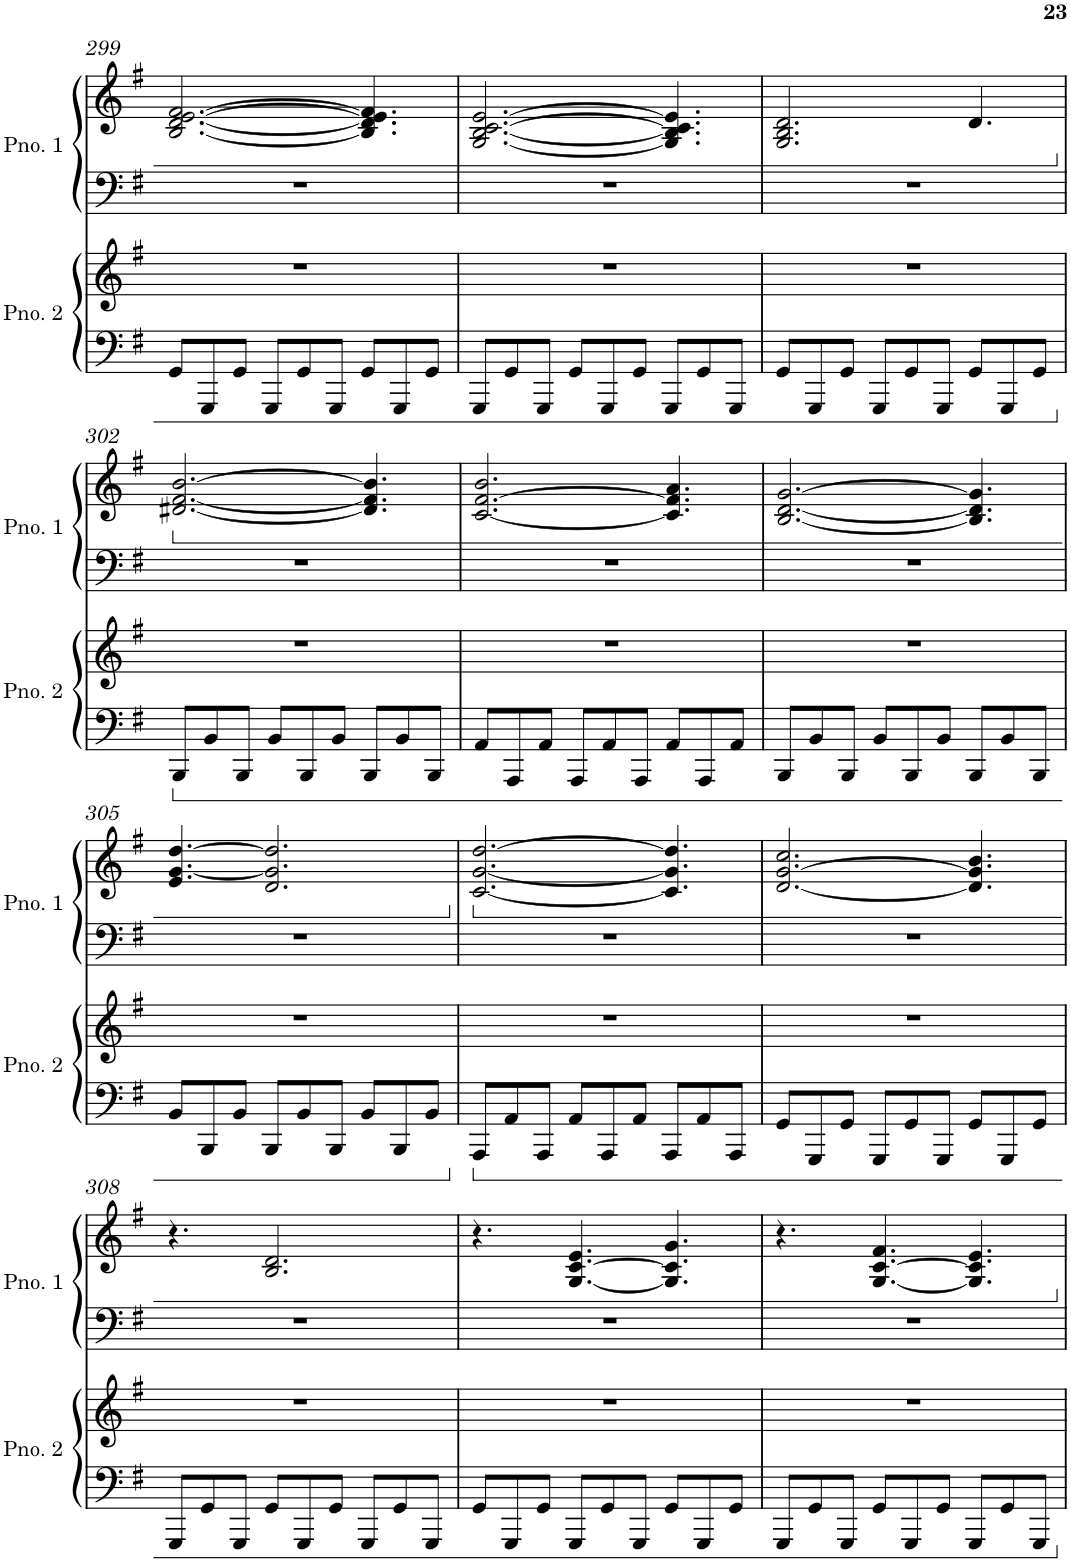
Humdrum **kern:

**kern	**kern	**kern	**kern
*part2	*part2	*part1	*part1
*staff4	*staff3	*staff2	*staff1
*I"Piano 2	*	*I"Piano 1	*
*I'Pno. 2	*	*I'Pno. 1	*
!!LO:PB:g=z
*clefF4	*clefG2	*clefF4	*clefG2
*k[f#]	*k[f#]	*k[f#]	*k[f#]
*M9/8	*M9/8	*M9/8	*M9/8
=299	=299	=299	=299
8GG/L	8%9r	8%9r	[2.B/ [2.d/ [2.e/ [2.f#/
8GGG/	.	.	.
8GG/J	.	.	.
8GGG/L	.	.	.
8GG/	.	.	.
8GGG/J	.	.	.
8GG/L	.	.	4.B/] 4.d/] 4.e/] 4.f#/]
8GGG/	.	.	.
8GG/J	.	.	.
=300	=300	=300	=300
8GGG/L	8%9r	8%9r	[2.G/ [2.B/ [2.c/ [2.e/
8GG/	.	.	.
8GGG/J	.	.	.
8GG/L	.	.	.
8GGG/	.	.	.
8GG/J	.	.	.
8GGG/L	.	.	4.G/] 4.B/] 4.c/] 4.e/]
8GG/	.	.	.
8GGG/J	.	.	.
=301	=301	=301	=301
8GG/L	8%9r	8%9r	2.G/ 2.B/ 2.d/
8GGG/	.	.	.
8GG/J	.	.	.
8GGG/L	.	.	.
8GG/	.	.	.
8GGG/J	.	.	.
8GG/L	.	.	4.d/
8GGG/	.	.	.
8GG/J	.	.	.
!!LO:LB:g=z
=302	=302	=302	=302
*	*	*	*ped
8BBB/L	8%9r	8%9r	[2.d#X/ [2.f#/ [2.b/
8BB/	.	.	.
8BBB/J	.	.	.
8BB/L	.	.	.
8BBB/	.	.	.
8BB/J	.	.	.
8BBB/L	.	.	4.d#/] 4.f#/] 4.b/]
8BB/	.	.	.
8BBB/J	.	.	.
=303	=303	=303	=303
8AA/L	8%9r	8%9r	[2.c/ [2.f#/ 2.b/
8AAA/	.	.	.
8AA/J	.	.	.
8AAA/L	.	.	.
8AA/	.	.	.
8AAA/J	.	.	.
8AA/L	.	.	4.c/] 4.f#/] 4.a/
8AAA/	.	.	.
8AA/J	.	.	.
=304	=304	=304	=304
8BBB/L	8%9r	8%9r	[2.B/ [2.d/ [2.g/
8BB/	.	.	.
8BBB/J	.	.	.
8BB/L	.	.	.
8BBB/	.	.	.
8BB/J	.	.	.
8BBB/L	.	.	4.B/] 4.d/] 4.g/]
8BB/	.	.	.
8BBB/J	.	.	.
!!LO:LB:g=z
=305	=305	=305	=305
8BB/L	8%9r	8%9r	4.e/ [4.g/ [4.dd/
8BBB/	.	.	.
8BB/J	.	.	.
8BBB/L	.	.	2.d/ 2.g/] 2.dd/]
8BB/	.	.	.
8BBB/J	.	.	.
8BB/L	.	.	.
8BBB/	.	.	.
8BB/J	.	.	.
=306	=306	=306	=306
*	*	*	*Xped
*	*	*	*ped
8AAA/L	8%9r	8%9r	[2.c/ [2.g/ [2.dd/
8AA/	.	.	.
8AAA/J	.	.	.
8AA/L	.	.	.
8AAA/	.	.	.
8AA/J	.	.	.
8AAA/L	.	.	4.c/] 4.g/] 4.dd/]
8AA/	.	.	.
8AAA/J	.	.	.
=307	=307	=307	=307
8GG/L	8%9r	8%9r	[2.d/ [2.g/ 2.cc/
8GGG/	.	.	.
8GG/J	.	.	.
8GGG/L	.	.	.
8GG/	.	.	.
8GGG/J	.	.	.
8GG/L	.	.	4.d/] 4.g/] 4.b/
8GGG/	.	.	.
8GG/J	.	.	.
!!LO:LB:g=z
=308	=308	=308	=308
8GGG/L	8%9r	8%9r	4.r
8GG/	.	.	.
8GGG/J	.	.	.
8GG/L	.	.	2.B/ 2.d/
8GGG/	.	.	.
8GG/J	.	.	.
8GGG/L	.	.	.
8GG/	.	.	.
8GGG/J	.	.	.
=309	=309	=309	=309
8GG/L	8%9r	8%9r	4.r
8GGG/	.	.	.
8GG/J	.	.	.
8GGG/L	.	.	[4.G/ [4.c/ 4.e/
8GG/	.	.	.
8GGG/J	.	.	.
8GG/L	.	.	4.G/] 4.c/] 4.g/
8GGG/	.	.	.
8GG/J	.	.	.
=310	=310	=310	=310
8GGG/L	8%9r	8%9r	4.r
8GG/	.	.	.
8GGG/J	.	.	.
8GG/L	.	.	[4.G/ [4.c/ 4.f#/
8GGG/	.	.	.
8GG/J	.	.	.
8GGG/L	.	.	4.G/] 4.c/] 4.e/
8GG/	.	.	.
8GGG/J	.	.	.
*	*	*	*Xped
=	=	=	=
*-	*-	*-	*-
